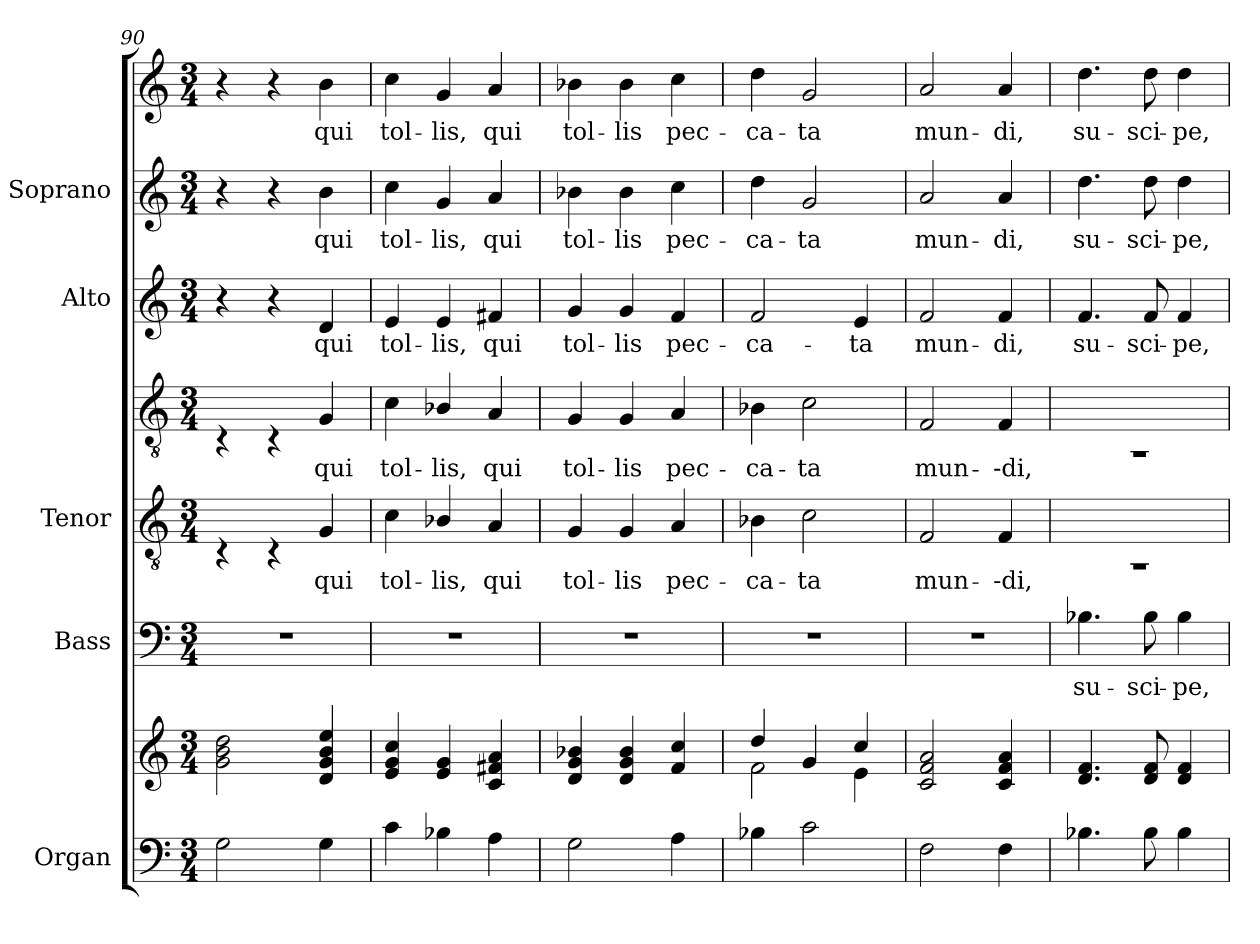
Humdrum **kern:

**kern	**kern	**kern	**text	**kern	**text	**kern	**text	**kern	**text	**kern	**text	**kern	**text
*part5	*part5	*part4	*part4	*part3	*part3	*part3	*part3	*part2	*part2	*part1	*part1	*part1	*part1
*staff8	*staff7	*staff6	*staff6	*staff5	*staff5	*staff4	*staff4	*staff3	*staff3	*staff2	*staff2	*staff1	*staff1
*I"Organ	*	*I"Bass	*	*I"Tenor	*	*	*	*I"Alto	*	*I"Soprano	*	*	*
*I'Org.	*	*I'B	*	*I'T	*	*	*	*I'A	*	*I'S	*	*	*
*clefF4	*clefG2	*clefF4	*	*clefGv2	*	*clefGv2	*	*clefG2	*	*	*	*clefG2	*
*k[]	*k[]	*k[]	*	*k[]	*	*k[]	*	*k[]	*	*k[]	*	*k[]	*
*C:	*C:	*C:	*	*C:	*	*C:	*	*C:	*	*C:	*	*C:	*
*M3/4	*M3/4	*M3/4	*	*M3/4	*	*M3/4	*	*M3/4	*	*M3/4	*	*M3/4	*
=90	=90	=90	=90	=90	=90	=90	=90	=90	=90	=90	=90	=90	=90
*	*^	*	*	*	*	*	*	*	*	*	*	*	*
!	!	!	!LO:N:vis=1	!	!	!	!	!	!	!	!	!	!	!
2G	2g\ 2b\ 2dd\	2ryy	2.r	.	4rBB	.	4rBB	.	4r	.	4r	.	4r	.
.	.	.	.	.	4rBB	.	4rBB	.	4r	.	4r	.	4r	.
!	!	!	!	!	!	!LO:LY:b	!	!LO:LY:b	!	!LO:LY:b	!	!LO:LY:b	!	!LO:LY:b
4G	4d/ 4g/ 4b/ 4ee/	4ryy	.	.	4G	qui	4G	qui	4d	qui	4b\	qui	4b\	qui
=91	=91	=91	=91	=91	=91	=91	=91	=91	=91	=91	=91	=91	=91	=91
!	!	!	!LO:N:vis=1	!	!	!LO:LY:b	!	!LO:LY:b	!	!LO:LY:b	!	!LO:LY:b	!	!LO:LY:b
4c	4e/ 4g/ 4cc/	2ryy	2.r	.	4c	tol-	4c	tol-	4e	tol-	4cc	tol-	4cc	tol-
!	!	!	!	!	!	!LO:LY:b	!	!LO:LY:b	!	!LO:LY:b	!	!LO:LY:b	!	!LO:LY:b
4B-X	4e/ 4g/	.	.	.	4B-X/	-lis,	4B-X/	-lis,	4e	-lis,	4g	-lis,	4g	-lis,
!	!	!	!	!	!	!LO:LY:b	!	!LO:LY:b	!	!LO:LY:b	!	!LO:LY:b	!	!LO:LY:b
4A	4c/ 4f#X/ 4a/	4ryy	.	.	4A	qui	4A	qui	4f#X	qui	4a	qui	4a	qui
=92	=92	=92	=92	=92	=92	=92	=92	=92	=92	=92	=92	=92	=92	=92
!	!	!	!LO:N:vis=1	!	!	!LO:LY:b	!	!LO:LY:b	!	!LO:LY:b	!	!LO:LY:b	!	!LO:LY:b
2G	4d/ 4g/ 4b-X/	2ryy	2.r	.	4G	tol-	4G	tol-	4g	tol-	4b-X\	tol-	4b-X\	tol-
!	!	!	!	!	!	!LO:LY:b	!	!LO:LY:b	!	!LO:LY:b	!	!LO:LY:b	!	!LO:LY:b
.	4d/ 4g/ 4b-/	.	.	.	4G	-lis	4G	-lis	4g	-lis	4b-\	-lis	4b-\	-lis
!	!	!	!	!	!	!LO:LY:b	!	!LO:LY:b	!	!LO:LY:b	!	!LO:LY:b	!	!LO:LY:b
4A	4f/ 4cc/	4ryy	.	.	4A	pec-	4A	pec-	4f	pec-	4cc	pec-	4cc	pec-
=93	=93	=93	=93	=93	=93	=93	=93	=93	=93	=93	=93	=93	=93	=93
!	!	!	!LO:N:vis=1	!	!	!LO:LY:b	!	!LO:LY:b	!	!LO:LY:b	!	!LO:LY:b	!	!LO:LY:b
4B-X	4dd/	2f\	2.r	.	4B-X	-ca-	4B-X	-ca-	2f	-ca-	4dd	-ca-	4dd	-ca-
!	!	!	!	!	!	!LO:LY:b	!	!LO:LY:b	!	!	!	!LO:LY:b	!	!LO:LY:b
2c	4g/	.	.	.	2c	-ta	2c	-ta	.	.	2g	-ta	2g	-ta
!	!	!	!	!	!	!	!	!	!	!LO:LY:b	!	!	!	!
.	4cc/	4e\	.	.	.	.	.	.	4e	-ta	.	.	.	.
=94	=94	=94	=94	=94	=94	=94	=94	=94	=94	=94	=94	=94	=94	=94
!	!	!	!LO:N:vis=1	!	!	!LO:LY:b	!	!LO:LY:b	!	!LO:LY:b	!	!LO:LY:b	!	!LO:LY:b
2F	2c/ 2f/ 2a/	2ryy	2.r	.	2F	mun-	2F	mun-	2f	mun-	2a	mun-	2a	mun-
!	!	!	!	!	!	!LO:LY:b	!	!LO:LY:b	!	!LO:LY:b	!	!LO:LY:b	!	!LO:LY:b
4F	4c/ 4f/ 4a/	4ryy	.	.	4F	--di,	4F	--di,	4f	-di,	4a	-di,	4a	-di,
=95	=95	=95	=95	=95	=95	=95	=95	=95	=95	=95	=95	=95	=95	=95
!	!	!	!	!LO:LY:b	!LO:N:vis=1	!	!LO:N:vis=1	!	!	!LO:LY:b	!	!LO:LY:b	!	!LO:LY:b
4.B-X	4.d/ 4.f/	2ryy	4.B-X	su-	2.rBB	.	2.rBB	.	4.f	su-	4.dd	su-	4.dd	su-
!	!	!	!	!LO:LY:b	!	!	!	!	!	!LO:LY:b	!	!LO:LY:b	!	!LO:LY:b
8B-	8d/ 8f/	.	8B-	-sci-	.	.	.	.	8f	-sci-	8dd	-sci-	8dd	-sci-
!	!	!	!	!LO:LY:b	!	!	!	!	!	!LO:LY:b	!	!LO:LY:b	!	!LO:LY:b
4B-	4d/ 4f/	4ryy	4B-	-pe,	.	.	.	.	4f	-pe,	4dd	-pe,	4dd	-pe,
*	*v	*v	*	*	*	*	*	*	*	*	*	*	*	*
=	=	=	=	=	=	=	=	=	=	=	=	=	=
*-	*-	*-	*-	*-	*-	*-	*-	*-	*-	*-	*-	*-	*-
